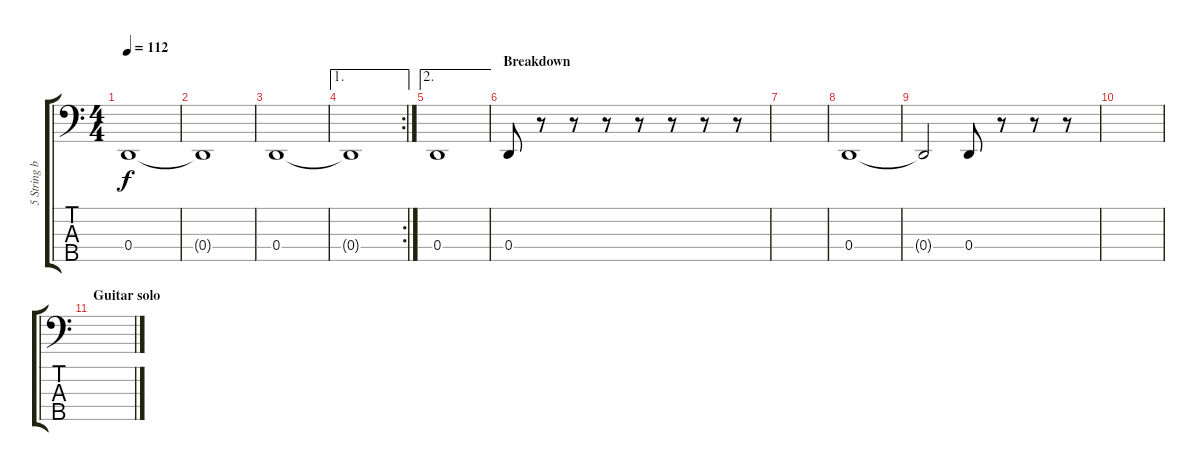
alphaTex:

\track ("5 String bass" "5 String b") {instrument electricbasspick}
\staff {score tabs}
\tuning (F2 C2 G1 D1 A0) {hide}
\ts (4 4)
\tempo 112
\clef f4
\ks c
0.4.1{dy f} |
0.4{t}.1 |
0.4.1 |
\ae 1
\rc 2
0.4{t}.1 |
\ae 2
0.4.1 |
\section ("" "Breakdown")
0.4.8 r.8 r.8 r.8 r.8 r.8 r.8 r.8 |
|
0.4.1 |
0.4{t}.2 0.4.8 r.8 r.8 r.8 |
|
\section ("" "Guitar solo")
